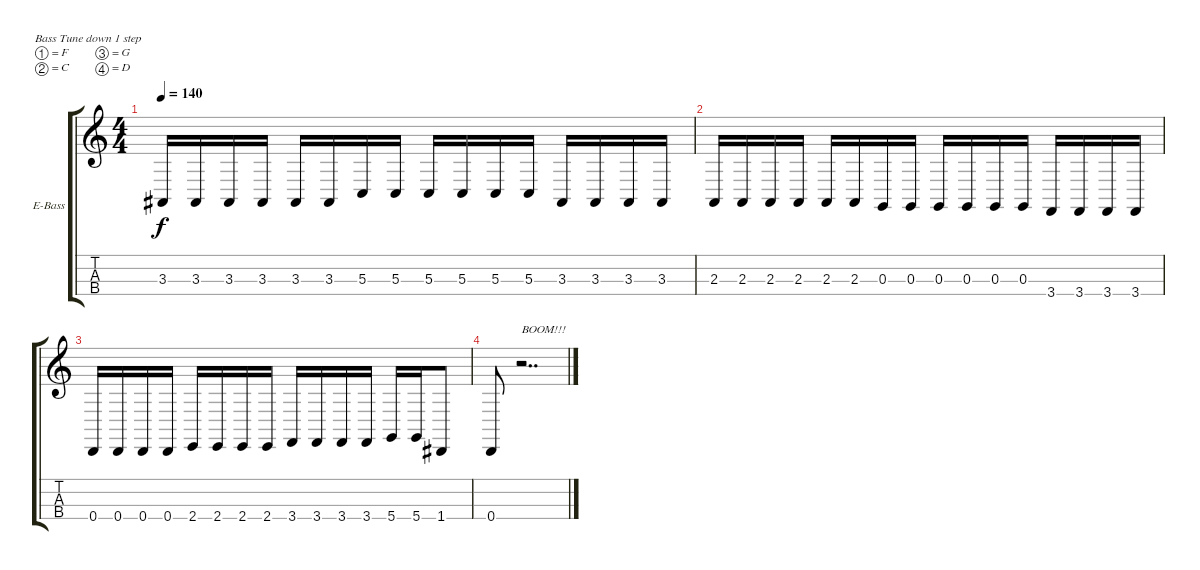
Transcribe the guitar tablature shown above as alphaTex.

\defaultSystemsLayout 4
\bracketExtendMode groupsimilarinstruments
\firstSystemTrackNameOrientation horizontal
\otherSystemsTrackNameOrientation horizontal
\track ("Christian" "E-Bass") {instrument electricbassfinger}
\staff {score tabs}
\tuning (F2 C2 G1 D1)
\ts (4 4)
\tempo 140
\clef g2
\scale
0.5
\ks c
3.3.16{dy f} 3.3.16 3.3.16 3.3.16 3.3.16 3.3.16 5.3.16 5.3.16 5.3.16 5.3.16 5.3.16 5.3.16 3.3.16 3.3.16 3.3.16 3.3.16 |
\scale
0.5 2.3.16 2.3.16 2.3.16 2.3.16 2.3.16 2.3.16 0.3.16 0.3.16 0.3.16 0.3.16 0.3.16 0.3.16 3.4.16 3.4.16 3.4.16 3.4.16 |
0.4.16 0.4.16 0.4.16 0.4.16 2.4.16 2.4.16 2.4.16 2.4.16 3.4.16 3.4.16 3.4.16 3.4.16 5.4.16 5.4.16 1.4.8 |
0.4.8 r.2{dd txt "BOOM!!!"}
